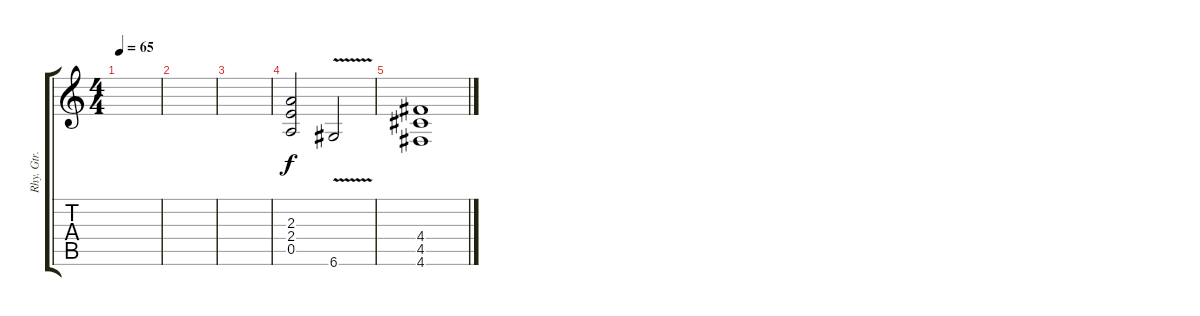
\track ("Rhy. Gtr. 2" "Rhy. Gtr. ") {instrument distortionguitar}
\staff {score tabs}
\tuning (E4 B3 G3 D3 A2 D2) {hide}
\ts (4 4)
\tempo 65
\clef g2
\ks c
|
|
|
(2.3 2.4 0.5).2 6.6{v}.2 |
(4.4 4.5 4.6).1
